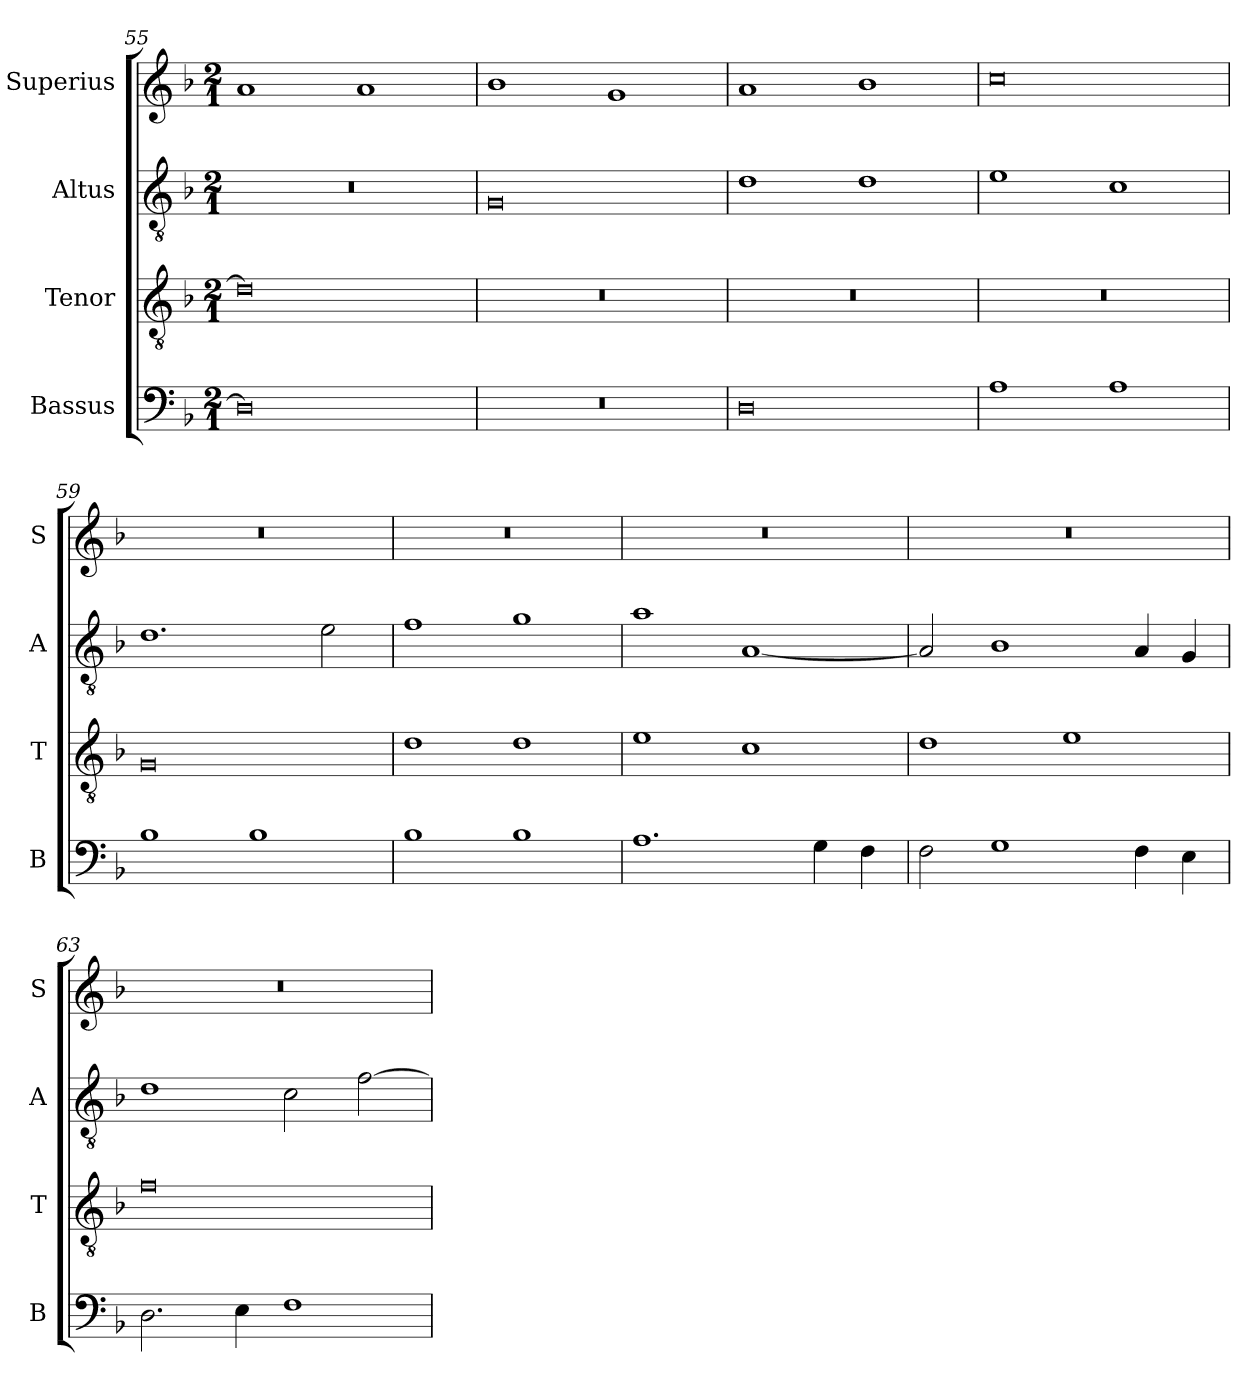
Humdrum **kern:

**kern	**kern	**kern	**kern
*part4	*part3	*part2	*part1
*staff4	*staff3	*staff2	*staff1
*I"Bassus	*I"Tenor	*I"Altus	*I"Superius
*I'B	*I'T	*I'A	*I'S
*clefF4	*clefGv2	*clefGv2	*clefG2
*k[b-]	*k[b-]	*k[b-]	*k[b-]
*M2/1	*M2/1	*M2/1	*M2/1
=55	=55	=55	=55
0D]	0d]	0r	1a
.	.	.	1a
=56	=56	=56	=56
0r	0r	0G	1b-
.	.	.	1g
=57	=57	=57	=57
0D	0r	1d	1a
.	.	1d	1b-
=58	=58	=58	=58
1A	0r	1e	0cc
1A	.	1c	.
=59	=59	=59	=59
1B-	0G	1.d	0r
1B-	.	.	.
.	.	2e\	.
=60	=60	=60	=60
1B-	1d	1f	0r
1B-	1d	1g	.
=61	=61	=61	=61
1.A	1e	1a	0r
.	1c	[1A	.
4G\	.	.	.
4F\	.	.	.
=62	=62	=62	=62
2F\	1d	2A/]	0r
1G	.	1B-	.
.	1e	.	.
4F\	.	4A/	.
4E\	.	4G/	.
=63	=63	=63	=63
2.D\	0f	1d	0r
4E\	.	.	.
1F	.	2c\	.
.	.	[2f\	.
=	=	=	=
*-	*-	*-	*-
